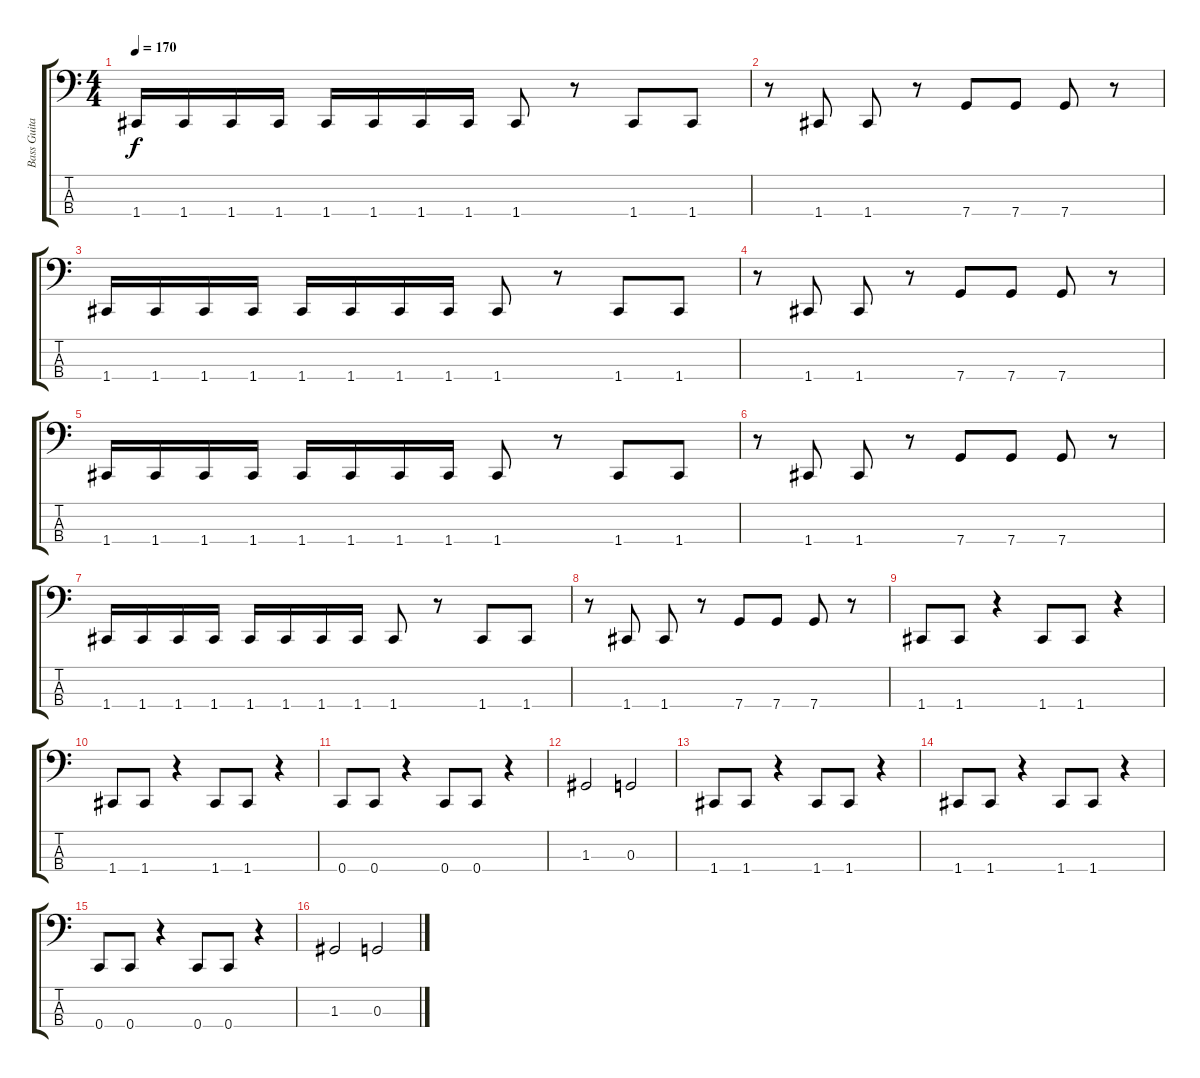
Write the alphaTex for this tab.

\track ("Bass Guitar" "Bass Guita") {instrument electricbasspick}
\staff {score tabs}
\tuning (F2 C2 G1 C1) {hide}
\ts (4 4)
\tempo 170
\clef f4
\ks c
1.4.16{dy f} 1.4.16 1.4.16 1.4.16 1.4.16 1.4.16 1.4.16 1.4.16 1.4.8 r.8 1.4.8 1.4.8 |
r.8 1.4.8 1.4.8 r.8 7.4.8 7.4.8 7.4.8 r.8 |
1.4.16 1.4.16 1.4.16 1.4.16 1.4.16 1.4.16 1.4.16 1.4.16 1.4.8 r.8 1.4.8 1.4.8 |
r.8 1.4.8 1.4.8 r.8 7.4.8 7.4.8 7.4.8 r.8 |
1.4.16 1.4.16 1.4.16 1.4.16 1.4.16 1.4.16 1.4.16 1.4.16 1.4.8 r.8 1.4.8 1.4.8 |
r.8 1.4.8 1.4.8 r.8 7.4.8 7.4.8 7.4.8 r.8 |
1.4.16 1.4.16 1.4.16 1.4.16 1.4.16 1.4.16 1.4.16 1.4.16 1.4.8 r.8 1.4.8 1.4.8 |
r.8 1.4.8 1.4.8 r.8 7.4.8 7.4.8 7.4.8 r.8 |
1.4.8 1.4.8 r.4 1.4.8 1.4.8 r.4 |
1.4.8 1.4.8 r.4 1.4.8 1.4.8 r.4 |
0.4.8 0.4.8 r.4 0.4.8 0.4.8 r.4 |
1.3.2 0.3.2 |
1.4.8 1.4.8 r.4 1.4.8 1.4.8 r.4 |
1.4.8 1.4.8 r.4 1.4.8 1.4.8 r.4 |
0.4.8 0.4.8 r.4 0.4.8 0.4.8 r.4 |
1.3.2 0.3.2
